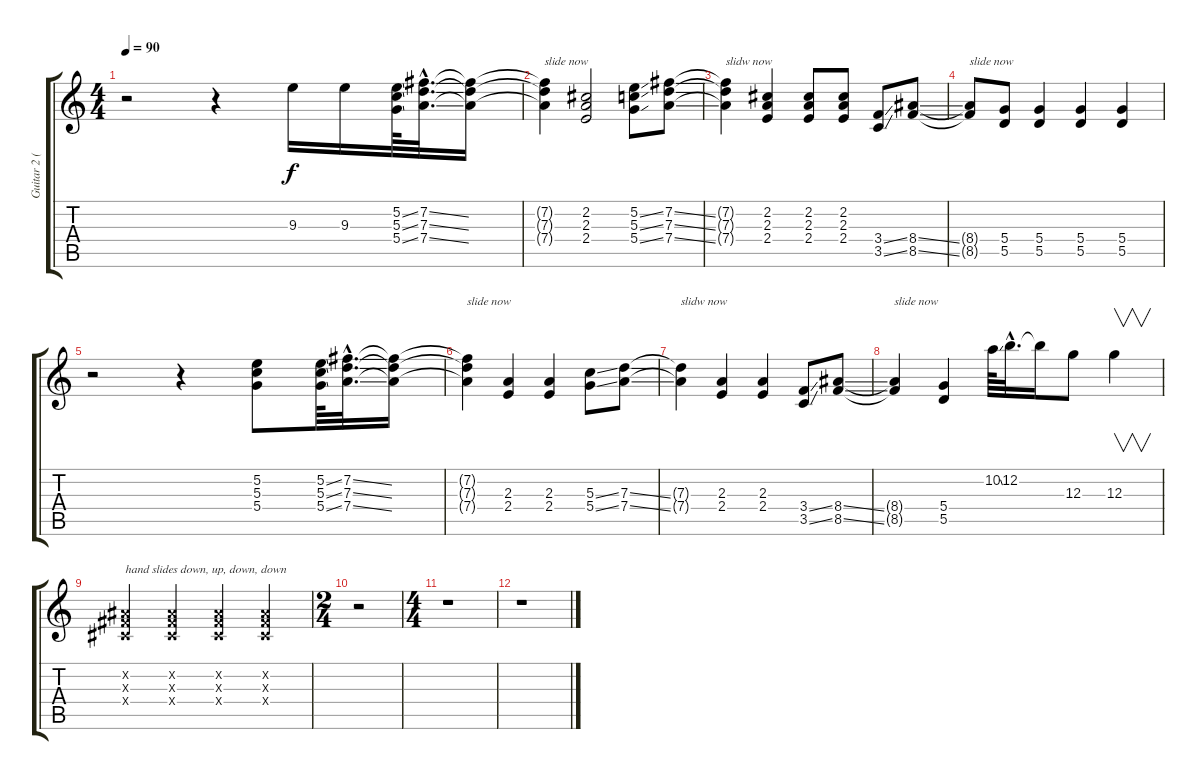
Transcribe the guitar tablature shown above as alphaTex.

\track ("Guitar 2 (slide)" "Guitar 2 (") {instrument distortionguitar}
\staff {score tabs}
\tuning (E4 B3 G3 D3 A2 E2) {hide}
\ts (4 4)
\tempo 90
\clef g2
\ks c
r.2{dy f} r.4 9.3.16 9.3.16 (5.2{ss} 5.3{ss} 5.4{ss}).64 (7.2{ss hac} 7.3{ss hac} 7.4{ss hac}).32{d} (7.2{t} 7.3{t} 7.4{t}).16 |
(7.2{t} 7.3{t} 7.4{t}).4{txt "slide now"} (2.2 2.3 2.4).2 (5.2{ss} 5.3{ss} 5.4{ss}).8 (7.2{ss} 7.3{ss} 7.4{ss}).8 |
(7.2{t} 7.3{t} 7.4{t}).4{txt "slidw now"} (2.2 2.3 2.4).4 (2.2 2.3 2.4).8 (2.2 2.3 2.4).8 (3.4{ss} 3.5{ss}).8 (8.4{ss} 8.5{ss}).8 |
(8.4{t} 8.5{t}).8{txt "slide now"} (5.4 5.5).8 (5.4 5.5).4 (5.4 5.5).4 (5.4 5.5).4 |
r.2 r.4 (5.2 5.3 5.4).8 (5.2{ss} 5.3{ss} 5.4{ss}).64 (7.2{ss hac} 7.3{ss hac} 7.4{ss hac}).32{d} (7.2{t} 7.3{t} 7.4{t}).16 |
(7.2{t} 7.3{t} 7.4{t}).4{txt "slide now"} (2.3 2.4).4 (2.3 2.4).4 (5.3{ss} 5.4{ss}).8 (7.3{ss} 7.4{ss}).8 |
(7.3{t} 7.4{t}).4{txt "slidw now"} (2.3 2.4).4 (2.3 2.4).4 (3.4{ss} 3.5{ss}).8 (8.4{ss} 8.5{ss}).8 |
(8.4{t} 8.5{t}).4{txt "slide now"} (5.4 5.5).4 10.2{ss}.64 12.2{hac}.32{d} 12.2{t}.16 12.3.8 12.3.4{v} |
(-1.2{x} -1.3{x} -1.4{x}).4{txt "hand slides down, up, down, down"} (-1.2{x} -1.3{x} -1.4{x}).4 (-1.2{x} -1.3{x} -1.4{x}).4 (-1.2{x} -1.3{x} -1.4{x}).4 |
\ts (2 4)
r.2 |
\ts (4 4)
r.1 |
r.1
